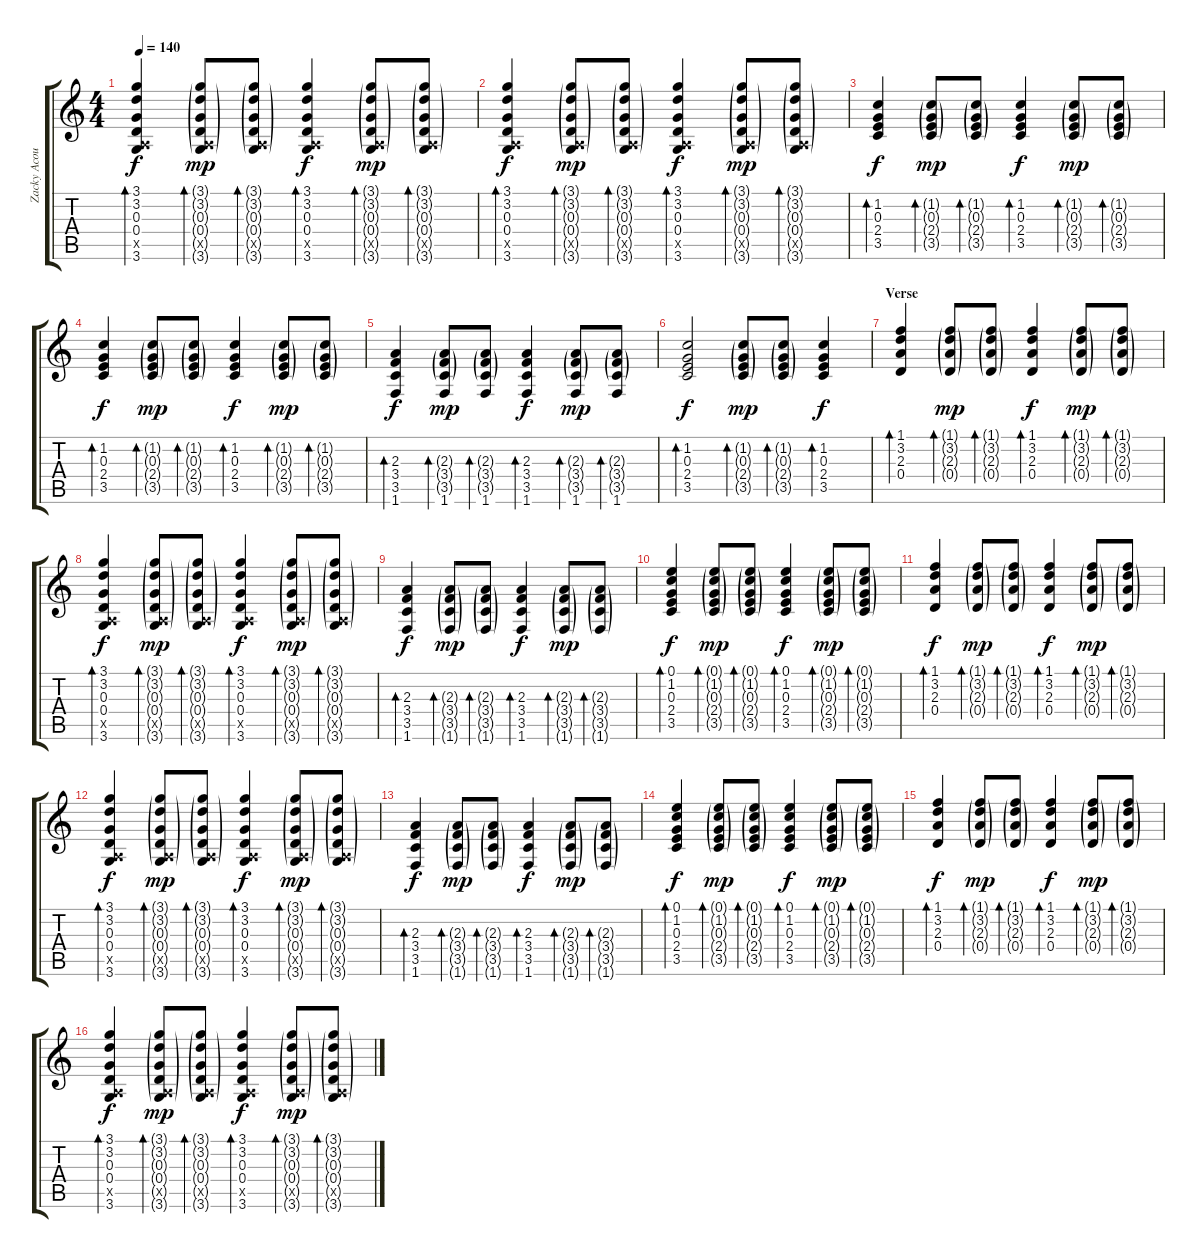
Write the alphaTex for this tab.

\track ("Zacky Acoustic" "Zacky Acou") {instrument acousticguitarsteel}
\staff {score tabs}
\tuning (E4 B3 G3 D3 A2 E2) {hide}
\ts (4 4)
\tempo 140
\clef g2
\ks c
(3.1 3.2 0.3 0.4 0.5{x} 3.6).4{bd 60 dy f} (3.1{g} 3.2{g} 0.3{g} 0.4{g} 0.5{g x} 3.6{g}).8{bd 60 dy mp} (3.1{g} 3.2{g} 0.3{g} 0.4{g} 0.5{g x} 3.6{g}).8{bd 60} (3.1 3.2 0.3 0.4 0.5{x} 3.6).4{bd 60 dy f} (3.1{g} 3.2{g} 0.3{g} 0.4{g} 0.5{g x} 3.6{g}).8{bd 60 dy mp} (3.1{g} 3.2{g} 0.3{g} 0.4{g} 0.5{g x} 3.6{g}).8{bd 60} |
(3.1 3.2 0.3 0.4 0.5{x} 3.6).4{bd 60 dy f} (3.1{g} 3.2{g} 0.3{g} 0.4{g} 0.5{g x} 3.6{g}).8{bd 60 dy mp} (3.1{g} 3.2{g} 0.3{g} 0.4{g} 0.5{g x} 3.6{g}).8{bd 60} (3.1 3.2 0.3 0.4 0.5{x} 3.6).4{bd 60 dy f} (3.1{g} 3.2{g} 0.3{g} 0.4{g} 0.5{g x} 3.6{g}).8{bd 60 dy mp} (3.1{g} 3.2{g} 0.3{g} 0.4{g} 0.5{g x} 3.6{g}).8{bd 60} |
(1.2 0.3 2.4 3.5).4{bd 60 dy f} (1.2{g} 0.3{g} 2.4{g} 3.5{g}).8{bd 60 dy mp} (1.2{g} 0.3{g} 2.4{g} 3.5{g}).8{bd 60} (1.2 0.3 2.4 3.5).4{bd 60 dy f} (1.2{g} 0.3{g} 2.4{g} 3.5{g}).8{bd 60 dy mp} (1.2{g} 0.3{g} 2.4{g} 3.5{g}).8{bd 60} |
(1.2 0.3 2.4 3.5).4{bd 60 dy f} (1.2{g} 0.3{g} 2.4{g} 3.5{g}).8{bd 60 dy mp} (1.2{g} 0.3{g} 2.4{g} 3.5{g}).8{bd 60} (1.2 0.3 2.4 3.5).4{bd 60 dy f} (1.2{g} 0.3{g} 2.4{g} 3.5{g}).8{bd 60 dy mp} (1.2{g} 0.3{g} 2.4{g} 3.5{g}).8{bd 60} |
(2.3 3.4 3.5 1.6).4{bd 60 dy f} (2.3{g} 3.4{g} 3.5{g} 1.6).8{bd 60 dy mp} (2.3{g} 3.4{g} 3.5{g} 1.6).8{bd 60} (2.3 3.4 3.5 1.6).4{bd 60 dy f} (2.3{g} 3.4{g} 3.5{g} 1.6).8{bd 60 dy mp} (2.3{g} 3.4{g} 3.5{g} 1.6).8{bd 60} |
(1.2 0.3 2.4 3.5).2{bd 60 dy f} (1.2{g} 0.3{g} 2.4{g} 3.5{g}).8{bd 60 dy mp} (1.2{g} 0.3{g} 2.4{g} 3.5{g}).8{bd 60} (1.2 0.3 2.4 3.5).4{bd 60 dy f} |
\section ("" "Verse")
(1.1 3.2 2.3 0.4).4{bd 60} (1.1{g} 3.2{g} 2.3{g} 0.4{g}).8{bd 60 dy mp} (1.1{g} 3.2{g} 2.3{g} 0.4{g}).8{bd 60} (1.1 3.2 2.3 0.4).4{bd 60 dy f} (1.1{g} 3.2{g} 2.3{g} 0.4{g}).8{bd 60 dy mp} (1.1{g} 3.2{g} 2.3{g} 0.4{g}).8{bd 60} |
(3.1 3.2 0.3 0.4 0.5{x} 3.6).4{bd 60 dy f} (3.1{g} 3.2{g} 0.3{g} 0.4{g} 0.5{g x} 3.6{g}).8{bd 60 dy mp} (3.1{g} 3.2{g} 0.3{g} 0.4{g} 0.5{g x} 3.6{g}).8{bd 60} (3.1 3.2 0.3 0.4 0.5{x} 3.6).4{bd 60 dy f} (3.1{g} 3.2{g} 0.3{g} 0.4{g} 0.5{g x} 3.6{g}).8{bd 60 dy mp} (3.1{g} 3.2{g} 0.3{g} 0.4{g} 0.5{g x} 3.6{g}).8{bd 60} |
(2.3 3.4 3.5 1.6).4{bd 60 dy f} (2.3{g} 3.4{g} 3.5{g} 1.6{g}).8{bd 60 dy mp} (2.3{g} 3.4{g} 3.5{g} 1.6{g}).8{bd 60} (2.3 3.4 3.5 1.6).4{bd 60 dy f} (2.3{g} 3.4{g} 3.5{g} 1.6{g}).8{bd 60 dy mp} (2.3{g} 3.4{g} 3.5{g} 1.6{g}).8{bd 60} |
(0.1 1.2 0.3 2.4 3.5).4{bd 60 dy f} (0.1{g} 1.2{g} 0.3{g} 2.4{g} 3.5{g}).8{bd 60 dy mp} (0.1{g} 1.2{g} 0.3{g} 2.4{g} 3.5{g}).8{bd 60} (0.1 1.2 0.3 2.4 3.5).4{bd 60 dy f} (0.1{g} 1.2{g} 0.3{g} 2.4{g} 3.5{g}).8{bd 60 dy mp} (0.1{g} 1.2{g} 0.3{g} 2.4{g} 3.5{g}).8{bd 60} |
(1.1 3.2 2.3 0.4).4{bd 60 dy f} (1.1{g} 3.2{g} 2.3{g} 0.4{g}).8{bd 60 dy mp} (1.1{g} 3.2{g} 2.3{g} 0.4{g}).8{bd 60} (1.1 3.2 2.3 0.4).4{bd 60 dy f} (1.1{g} 3.2{g} 2.3{g} 0.4{g}).8{bd 60 dy mp} (1.1{g} 3.2{g} 2.3{g} 0.4{g}).8{bd 60} |
(3.1 3.2 0.3 0.4 0.5{x} 3.6).4{bd 60 dy f} (3.1{g} 3.2{g} 0.3{g} 0.4{g} 0.5{g x} 3.6{g}).8{bd 60 dy mp} (3.1{g} 3.2{g} 0.3{g} 0.4{g} 0.5{g x} 3.6{g}).8{bd 60} (3.1 3.2 0.3 0.4 0.5{x} 3.6).4{bd 60 dy f} (3.1{g} 3.2{g} 0.3{g} 0.4{g} 0.5{g x} 3.6{g}).8{bd 60 dy mp} (3.1{g} 3.2{g} 0.3{g} 0.4{g} 0.5{g x} 3.6{g}).8{bd 60} |
(2.3 3.4 3.5 1.6).4{bd 60 dy f} (2.3{g} 3.4{g} 3.5{g} 1.6{g}).8{bd 60 dy mp} (2.3{g} 3.4{g} 3.5{g} 1.6{g}).8{bd 60} (2.3 3.4 3.5 1.6).4{bd 60 dy f} (2.3{g} 3.4{g} 3.5{g} 1.6{g}).8{bd 60 dy mp} (2.3{g} 3.4{g} 3.5{g} 1.6{g}).8{bd 60} |
(0.1 1.2 0.3 2.4 3.5).4{bd 60 dy f} (0.1{g} 1.2{g} 0.3{g} 2.4{g} 3.5{g}).8{bd 60 dy mp} (0.1{g} 1.2{g} 0.3{g} 2.4{g} 3.5{g}).8{bd 60} (0.1 1.2 0.3 2.4 3.5).4{bd 60 dy f} (0.1{g} 1.2{g} 0.3{g} 2.4{g} 3.5{g}).8{bd 60 dy mp} (0.1{g} 1.2{g} 0.3{g} 2.4{g} 3.5{g}).8{bd 60} |
(1.1 3.2 2.3 0.4).4{bd 60 dy f} (1.1{g} 3.2{g} 2.3{g} 0.4{g}).8{bd 60 dy mp} (1.1{g} 3.2{g} 2.3{g} 0.4{g}).8{bd 60} (1.1 3.2 2.3 0.4).4{bd 60 dy f} (1.1{g} 3.2{g} 2.3{g} 0.4{g}).8{bd 60 dy mp} (1.1{g} 3.2{g} 2.3{g} 0.4{g}).8{bd 60} |
(3.1 3.2 0.3 0.4 0.5{x} 3.6).4{bd 60 dy f} (3.1{g} 3.2{g} 0.3{g} 0.4{g} 0.5{g x} 3.6{g}).8{bd 60 dy mp} (3.1{g} 3.2{g} 0.3{g} 0.4{g} 0.5{g x} 3.6{g}).8{bd 60} (3.1 3.2 0.3 0.4 0.5{x} 3.6).4{bd 60 dy f} (3.1{g} 3.2{g} 0.3{g} 0.4{g} 0.5{g x} 3.6{g}).8{bd 60 dy mp} (3.1{g} 3.2{g} 0.3{g} 0.4{g} 0.5{g x} 3.6{g}).8{bd 60}
